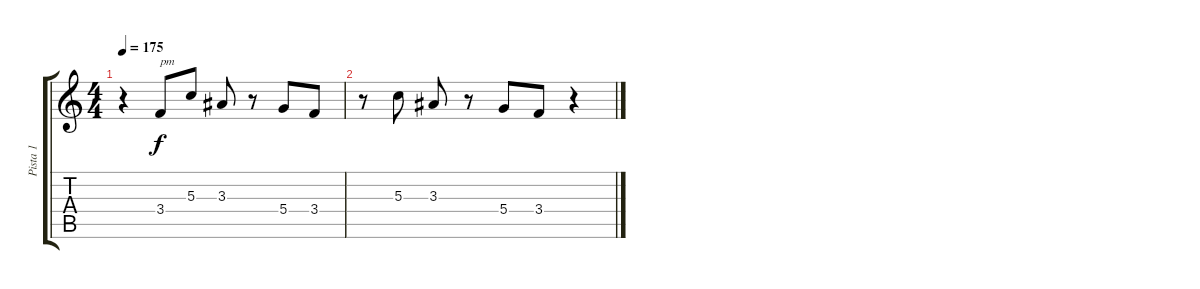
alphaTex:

\track ("Pista 1" "Pista 1") {instrument distortionguitar}
\staff {score tabs}
\tuning (E4 B3 G3 D3 A2 E2) {hide}
\ts (4 4)
\tempo 175
\clef g2
\ks c
r.4{dy f} 3.4.8{txt "pm"} 5.3.8 3.3.8 r.8 5.4.8 3.4.8 |
r.8 5.3.8 3.3.8 r.8 5.4.8 3.4.8 r.4
